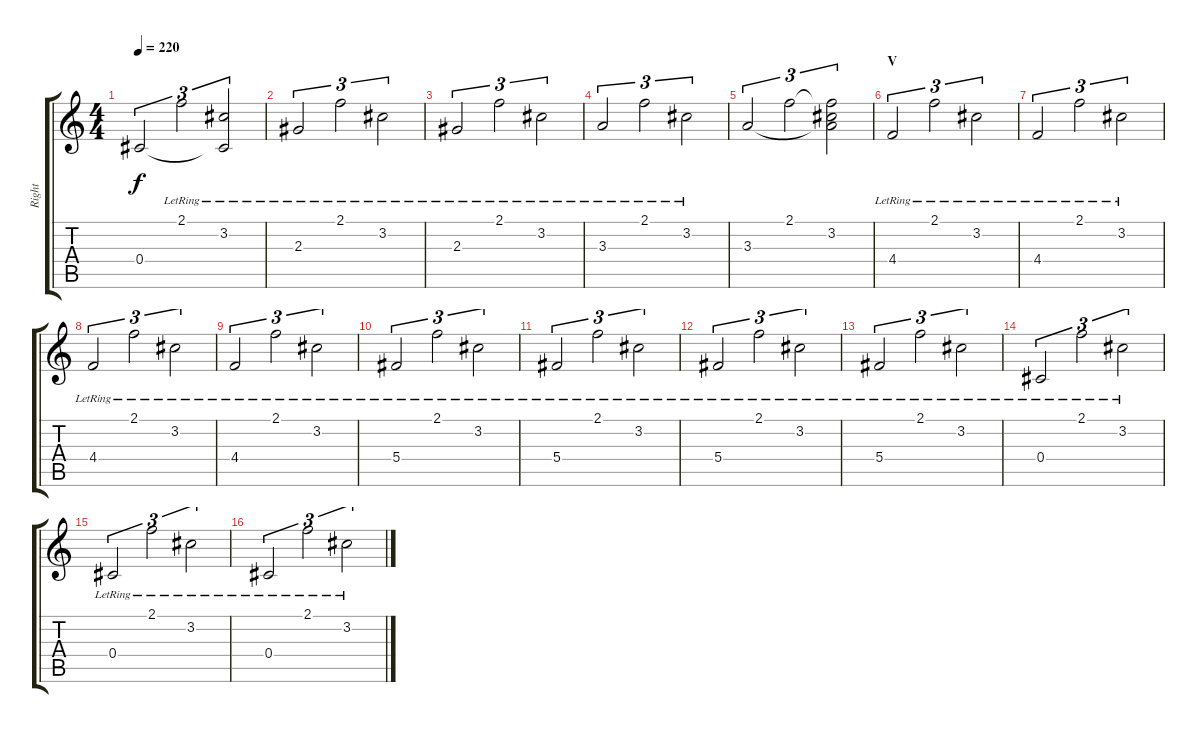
\track ("Right" "Right") {instrument distortionguitar}
\staff {score tabs}
\tuning (Eb4 Bb3 Gb3 Db3 Ab2 Db2) {hide}
\ts (4 4)
\tempo 220
\clef g2
\ks c
0.4.2{tu (3 2) dy f} 2.1{lr}.2{tu (3 2)} (3.2{lr} 0.4{t}).2{tu (3 2)} |
2.3{lr}.2{tu (3 2)} 2.1{lr}.2{tu (3 2)} 3.2{lr}.2{tu (3 2)} |
2.3{lr}.2{tu (3 2)} 2.1{lr}.2{tu (3 2)} 3.2{lr}.2{tu (3 2)} |
3.3{lr}.2{tu (3 2)} 2.1{lr}.2{tu (3 2)} 3.2{lr}.2{tu (3 2)} |
3.3.2{tu (3 2)} 2.1.2{tu (3 2)} (2.1{t} 3.2 3.3{t}).2{tu (3 2)} |
\section ("" "V")
4.4{lr}.2{tu (3 2)} 2.1{lr}.2{tu (3 2)} 3.2{lr}.2{tu (3 2)} |
4.4{lr}.2{tu (3 2)} 2.1{lr}.2{tu (3 2)} 3.2{lr}.2{tu (3 2)} |
4.4{lr}.2{tu (3 2)} 2.1{lr}.2{tu (3 2)} 3.2{lr}.2{tu (3 2)} |
4.4{lr}.2{tu (3 2)} 2.1{lr}.2{tu (3 2)} 3.2{lr}.2{tu (3 2)} |
5.4{lr}.2{tu (3 2)} 2.1{lr}.2{tu (3 2)} 3.2{lr}.2{tu (3 2)} |
5.4{lr}.2{tu (3 2)} 2.1{lr}.2{tu (3 2)} 3.2{lr}.2{tu (3 2)} |
5.4{lr}.2{tu (3 2)} 2.1{lr}.2{tu (3 2)} 3.2{lr}.2{tu (3 2)} |
5.4{lr}.2{tu (3 2)} 2.1{lr}.2{tu (3 2)} 3.2{lr}.2{tu (3 2)} |
0.4{lr}.2{tu (3 2)} 2.1{lr}.2{tu (3 2)} 3.2{lr}.2{tu (3 2)} |
0.4{lr}.2{tu (3 2)} 2.1{lr}.2{tu (3 2)} 3.2{lr}.2{tu (3 2)} |
0.4{lr}.2{tu (3 2)} 2.1{lr}.2{tu (3 2)} 3.2{lr}.2{tu (3 2)}
